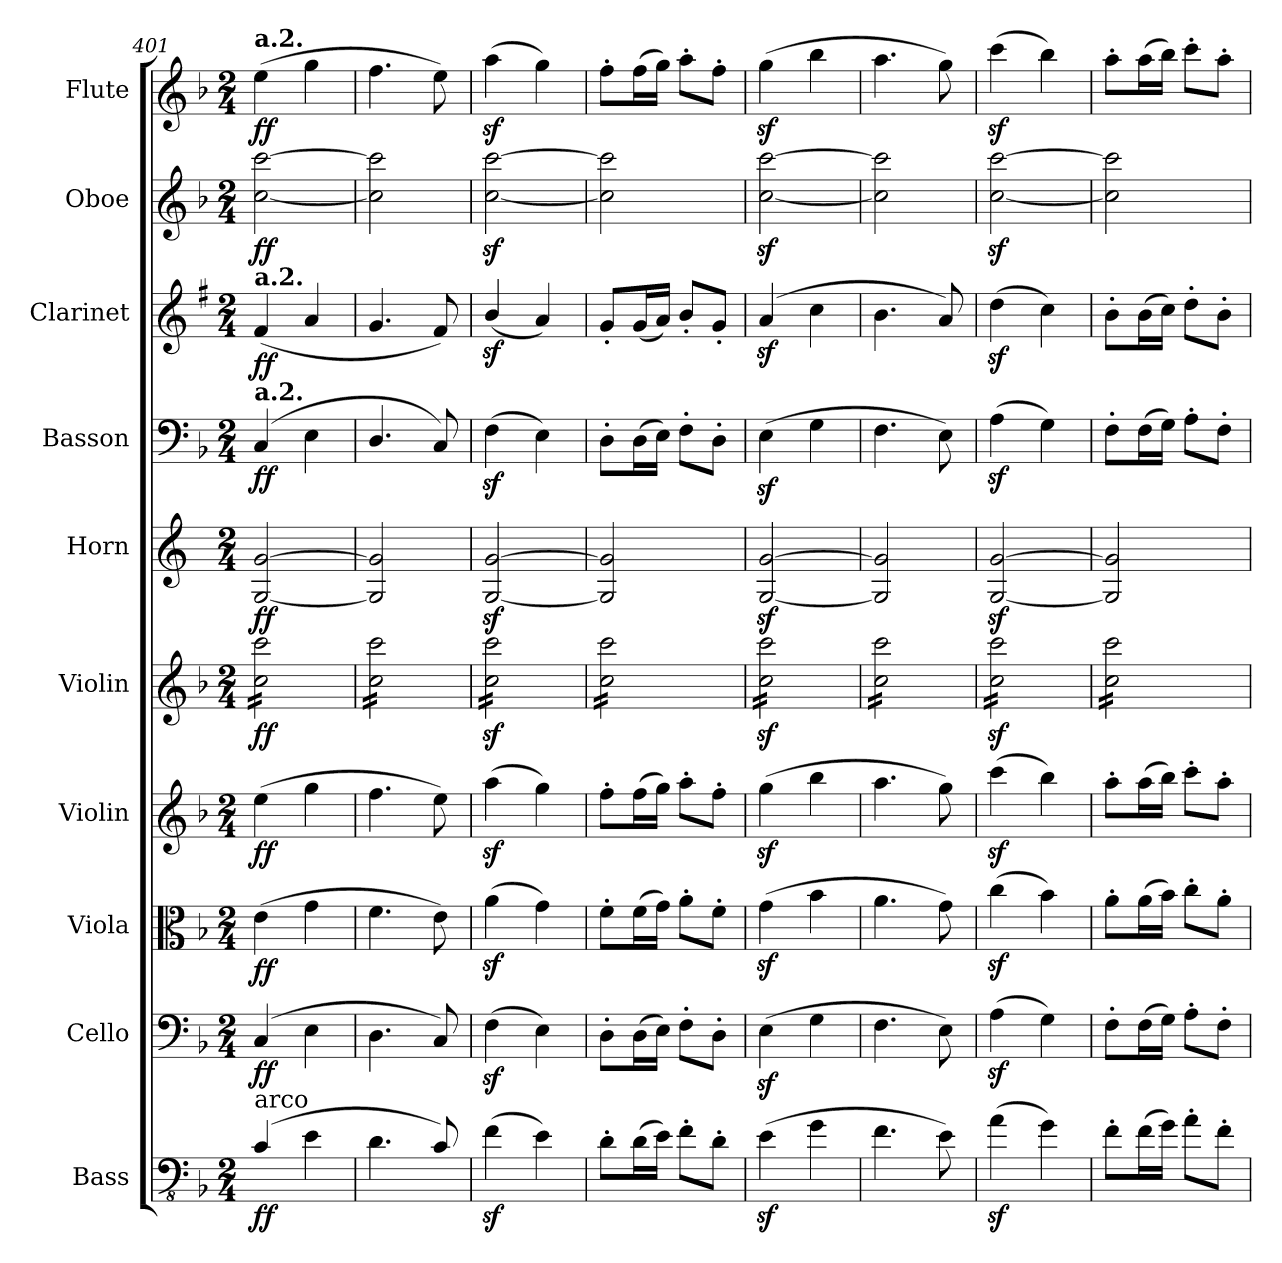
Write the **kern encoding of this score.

**kern	**dynam	**kern	**dynam	**kern	**dynam	**kern	**dynam	**kern	**dynam	**kern	**dynam	**kern	**dynam	**kern	**dynam	**kern	**dynam	**kern	**dynam
*part10	*part10	*part9	*part9	*part8	*part8	*part7	*part7	*part6	*part6	*part5	*part5	*part4	*part4	*part3	*part3	*part2	*part2	*part1	*part1
*staff10	*staff10	*staff9	*staff9	*staff8	*staff8	*staff7	*staff7	*staff6	*staff6	*staff5	*staff5	*staff4	*staff4	*staff3	*staff3	*staff2	*staff2	*staff1	*staff1
*I"Bass	*	*I"Cello	*	*I"Viola	*	*I"Violin	*	*I"Violin	*	*I"Horn	*	*I"Basson	*	*I"Clarinet	*	*I"Oboe	*	*I"Flute	*
*	*	*	*	*I'Vla	*	*I'Vln	*	*I'Vln	*	*I'Hn	*	*I'Bsn	*	*I'Cl	*	*I'Ob	*	*I'Fl	*
*clefFv4	*	*clefF4	*	*clefC3	*	*clefG2	*	*clefG2	*	*clefG2	*	*clefF4	*	*clefG2	*	*clefG2	*	*clefG2	*
*ITrd7c12	*	*	*	*	*	*	*	*	*	*ITrd4c7	*	*	*	*ITrd1c2	*	*	*	*	*
*k[b-]	*	*k[b-]	*	*k[b-]	*	*k[b-]	*	*k[b-]	*	*k[b-]	*	*k[b-]	*	*k[b-]	*	*k[b-]	*	*k[b-]	*
*M2/4	*	*M2/4	*	*M2/4	*	*M2/4	*	*M2/4	*	*M2/4	*	*M2/4	*	*M2/4	*	*M2/4	*	*M2/4	*
=401	=401	=401	=401	=401	=401	=401	=401	=401	=401	=401	=401	=401	=401	=401	=401	=401	=401	=401	=401
!	!	!	!	!	!	!	!	!	!	!	!	!	!	!	!	!	!	!LO:TX:a:B:t=a.2.	!
!	!	!	!	!	!	!	!	!	!	!	!	!	!	!LO:TX:a:B:t=a.2.	!	!	!	!	!
!	!	!	!	!	!	!	!	!	!	!	!	!LO:TX:a:B:t=a.2.	!	!	!	!	!	!	!
!LO:TX:a:t=arco	!	!	!	!	!	!	!	!	!	!	!	!	!	!	!	!	!	!	!
!	!LO:DY:b	!	!LO:DY:b	!	!LO:DY:b	!	!LO:DY:b	!	!LO:DY:b	!	!LO:DY:b	!	!LO:DY:b	!	!LO:DY:b	!	!LO:DY:b	!	!LO:DY:b
*	*	*	*	*	*	*	*	*tremolo	*	*	*	*	*	*	*	*	*	*	*
(<4CC/	ff	(<4C/	ff	(>4e\	ff	(>4ee\	ff	16cc\ 16ccc\LL	ff	[2C/ [2c/	ff	(<4C/	ff	(<4e/	ff	[2cc\ [2ccc\	ff	(<4ee\	ff
.	.	.	.	.	.	.	.	16cc\ 16ccc\	.	.	.	.	.	.	.	.	.	.	.
.	.	.	.	.	.	.	.	16cc\ 16ccc\	.	.	.	.	.	.	.	.	.	.	.
.	.	.	.	.	.	.	.	16cc\ 16ccc\	.	.	.	.	.	.	.	.	.	.	.
4EE\	.	4E\	.	4g\	.	4gg\	.	16cc\ 16ccc\	.	.	.	4E\	.	4g/	.	.	.	4gg\	.
.	.	.	.	.	.	.	.	16cc\ 16ccc\	.	.	.	.	.	.	.	.	.	.	.
.	.	.	.	.	.	.	.	16cc\ 16ccc\	.	.	.	.	.	.	.	.	.	.	.
.	.	.	.	.	.	.	.	16cc\ 16ccc\JJ	.	.	.	.	.	.	.	.	.	.	.
=402	=402	=402	=402	=402	=402	=402	=402	=402	=402	=402	=402	=402	=402	=402	=402	=402	=402	=402	=402
4.DD\	.	4.D\	.	4.f\	.	4.ff\	.	16cc\ 16ccc\LL	.	2C/] 2c/]	.	4.D/	.	4.f/	.	2cc\] 2ccc\]	.	4.ff\	.
.	.	.	.	.	.	.	.	16cc\ 16ccc\	.	.	.	.	.	.	.	.	.	.	.
.	.	.	.	.	.	.	.	16cc\ 16ccc\	.	.	.	.	.	.	.	.	.	.	.
.	.	.	.	.	.	.	.	16cc\ 16ccc\	.	.	.	.	.	.	.	.	.	.	.
.	.	.	.	.	.	.	.	16cc\ 16ccc\	.	.	.	.	.	.	.	.	.	.	.
.	.	.	.	.	.	.	.	16cc\ 16ccc\	.	.	.	.	.	.	.	.	.	.	.
8CC/)	.	8C/)	.	8e\)	.	8ee\)	.	16cc\ 16ccc\	.	.	.	8C/)	.	8e/)	.	.	.	8ee\)	.
.	.	.	.	.	.	.	.	16cc\ 16ccc\JJ	.	.	.	.	.	.	.	.	.	.	.
=403	=403	=403	=403	=403	=403	=403	=403	=403	=403	=403	=403	=403	=403	=403	=403	=403	=403	=403	=403
(>4FFz<\	.	(>4Fz<\	.	(>4az<\	.	(>4aaz<\	.	16cc\z< 16ccc\z<LL	.	[2C/z< [2c/z<	.	(>4Fz<\	.	(<4az</	.	[2cc\z< [2ccc\z<	.	(>4aaz<\	.
.	.	.	.	.	.	.	.	16cc\z< 16ccc\z<	.	.	.	.	.	.	.	.	.	.	.
.	.	.	.	.	.	.	.	16cc\z< 16ccc\z<	.	.	.	.	.	.	.	.	.	.	.
.	.	.	.	.	.	.	.	16cc\z< 16ccc\z<	.	.	.	.	.	.	.	.	.	.	.
4EE\)	.	4E\)	.	4g\)	.	4gg\)	.	16cc\z< 16ccc\z<	.	.	.	4E\)	.	4g/)	.	.	.	4gg\)	.
.	.	.	.	.	.	.	.	16cc\z< 16ccc\z<	.	.	.	.	.	.	.	.	.	.	.
.	.	.	.	.	.	.	.	16cc\z< 16ccc\z<	.	.	.	.	.	.	.	.	.	.	.
.	.	.	.	.	.	.	.	16cc\z< 16ccc\z<JJ	.	.	.	.	.	.	.	.	.	.	.
=404	=404	=404	=404	=404	=404	=404	=404	=404	=404	=404	=404	=404	=404	=404	=404	=404	=404	=404	=404
8DD'\L	.	8D'\L	.	8f'\L	.	8ff'\L	.	16cc\ 16ccc\LL	.	2C/] 2c/]	.	8D'\L	.	8f'/L	.	2cc\] 2ccc\]	.	8ff'\L	.
.	.	.	.	.	.	.	.	16cc\ 16ccc\	.	.	.	.	.	.	.	.	.	.	.
(>16DD\L	.	(>16D\L	.	(>16f\L	.	(>16ff\L	.	16cc\ 16ccc\	.	.	.	(>16D\L	.	(<16f/L	.	.	.	(>16ff\L	.
16EE\JJ)	.	16E\JJ)	.	16g\JJ)	.	16gg\JJ)	.	16cc\ 16ccc\	.	.	.	16E\JJ)	.	16g/JJ)	.	.	.	16gg\JJ)	.
8FF'\L	.	8F'\L	.	8a'\L	.	8aa'\L	.	16cc\ 16ccc\	.	.	.	8F'\L	.	8a'/L	.	.	.	8aa'\L	.
.	.	.	.	.	.	.	.	16cc\ 16ccc\	.	.	.	.	.	.	.	.	.	.	.
8DD'\J	.	8D'\J	.	8f'\J	.	8ff'\J	.	16cc\ 16ccc\	.	.	.	8D'\J	.	8f'/J	.	.	.	8ff'\J	.
.	.	.	.	.	.	.	.	16cc\ 16ccc\JJ	.	.	.	.	.	.	.	.	.	.	.
=405	=405	=405	=405	=405	=405	=405	=405	=405	=405	=405	=405	=405	=405	=405	=405	=405	=405	=405	=405
(>4EEz<\	.	(>4Ez<\	.	(>4gz<\	.	(>4ggz<\	.	16cc\z< 16ccc\z<LL	.	[2C/z< [2c/z<	.	(>4Ez<\	.	(>4gz</	.	[2cc\z< [2ccc\z<	.	(>4ggz<\	.
.	.	.	.	.	.	.	.	16cc\z< 16ccc\z<	.	.	.	.	.	.	.	.	.	.	.
.	.	.	.	.	.	.	.	16cc\z< 16ccc\z<	.	.	.	.	.	.	.	.	.	.	.
.	.	.	.	.	.	.	.	16cc\z< 16ccc\z<	.	.	.	.	.	.	.	.	.	.	.
4GG\	.	4G\	.	4b-\	.	4bb-\	.	16cc\z< 16ccc\z<	.	.	.	4G\	.	4b-\	.	.	.	4bb-\	.
.	.	.	.	.	.	.	.	16cc\z< 16ccc\z<	.	.	.	.	.	.	.	.	.	.	.
.	.	.	.	.	.	.	.	16cc\z< 16ccc\z<	.	.	.	.	.	.	.	.	.	.	.
.	.	.	.	.	.	.	.	16cc\z< 16ccc\z<JJ	.	.	.	.	.	.	.	.	.	.	.
=406	=406	=406	=406	=406	=406	=406	=406	=406	=406	=406	=406	=406	=406	=406	=406	=406	=406	=406	=406
4.FF\	.	4.F\	.	4.a\	.	4.aa\	.	16cc\ 16ccc\LL	.	2C/] 2c/]	.	4.F\	.	4.a\	.	2cc\] 2ccc\]	.	4.aa\	.
.	.	.	.	.	.	.	.	16cc\ 16ccc\	.	.	.	.	.	.	.	.	.	.	.
.	.	.	.	.	.	.	.	16cc\ 16ccc\	.	.	.	.	.	.	.	.	.	.	.
.	.	.	.	.	.	.	.	16cc\ 16ccc\	.	.	.	.	.	.	.	.	.	.	.
.	.	.	.	.	.	.	.	16cc\ 16ccc\	.	.	.	.	.	.	.	.	.	.	.
.	.	.	.	.	.	.	.	16cc\ 16ccc\	.	.	.	.	.	.	.	.	.	.	.
8EE\)	.	8E\)	.	8g\)	.	8gg\)	.	16cc\ 16ccc\	.	.	.	8E\)	.	8g/)	.	.	.	8gg\)	.
.	.	.	.	.	.	.	.	16cc\ 16ccc\JJ	.	.	.	.	.	.	.	.	.	.	.
=407	=407	=407	=407	=407	=407	=407	=407	=407	=407	=407	=407	=407	=407	=407	=407	=407	=407	=407	=407
(>4AAz<\	.	(>4Az<\	.	(>4ccz<\	.	(>4cccz<\	.	16cc\z< 16ccc\z<LL	.	[2C/z< [2c/z<	.	(>4Az<\	.	(>4ccz<\	.	[2cc\z< [2ccc\z<	.	(>4cccz<\	.
.	.	.	.	.	.	.	.	16cc\z< 16ccc\z<	.	.	.	.	.	.	.	.	.	.	.
.	.	.	.	.	.	.	.	16cc\z< 16ccc\z<	.	.	.	.	.	.	.	.	.	.	.
.	.	.	.	.	.	.	.	16cc\z< 16ccc\z<	.	.	.	.	.	.	.	.	.	.	.
4GG\)	.	4G\)	.	4b-\)	.	4bb-\)	.	16cc\z< 16ccc\z<	.	.	.	4G\)	.	4b-\)	.	.	.	4bb-\)	.
.	.	.	.	.	.	.	.	16cc\z< 16ccc\z<	.	.	.	.	.	.	.	.	.	.	.
.	.	.	.	.	.	.	.	16cc\z< 16ccc\z<	.	.	.	.	.	.	.	.	.	.	.
.	.	.	.	.	.	.	.	16cc\z< 16ccc\z<JJ	.	.	.	.	.	.	.	.	.	.	.
=408	=408	=408	=408	=408	=408	=408	=408	=408	=408	=408	=408	=408	=408	=408	=408	=408	=408	=408	=408
8FF'\L	.	8F'\L	.	8a'\L	.	8aa'\L	.	16cc\ 16ccc\LL	.	2C/] 2c/]	.	8F'\L	.	8a'\L	.	2cc\] 2ccc\]	.	8aa'\L	.
.	.	.	.	.	.	.	.	16cc\ 16ccc\	.	.	.	.	.	.	.	.	.	.	.
(>16FF\L	.	(>16F\L	.	(>16a\L	.	(>16aa\L	.	16cc\ 16ccc\	.	.	.	(>16F\L	.	(>16a\L	.	.	.	(>16aa\L	.
16GG\JJ)	.	16G\JJ)	.	16b-\JJ)	.	16bb-\JJ)	.	16cc\ 16ccc\	.	.	.	16G\JJ)	.	16b-\JJ)	.	.	.	16bb-\JJ)	.
8AA'\L	.	8A'\L	.	8cc'\L	.	8ccc'\L	.	16cc\ 16ccc\	.	.	.	8A'\L	.	8cc'\L	.	.	.	8ccc'\L	.
.	.	.	.	.	.	.	.	16cc\ 16ccc\	.	.	.	.	.	.	.	.	.	.	.
8FF'\J	.	8F'\J	.	8a'\J	.	8aa'\J	.	16cc\ 16ccc\	.	.	.	8F'\J	.	8a'\J	.	.	.	8aa'\J	.
.	.	.	.	.	.	.	.	16cc\ 16ccc\JJ	.	.	.	.	.	.	.	.	.	.	.
*	*	*	*	*	*	*	*	*Xtremolo	*	*	*	*	*	*	*	*	*	*	*
=	=	=	=	=	=	=	=	=	=	=	=	=	=	=	=	=	=	=	=
*-	*-	*-	*-	*-	*-	*-	*-	*-	*-	*-	*-	*-	*-	*-	*-	*-	*-	*-	*-
